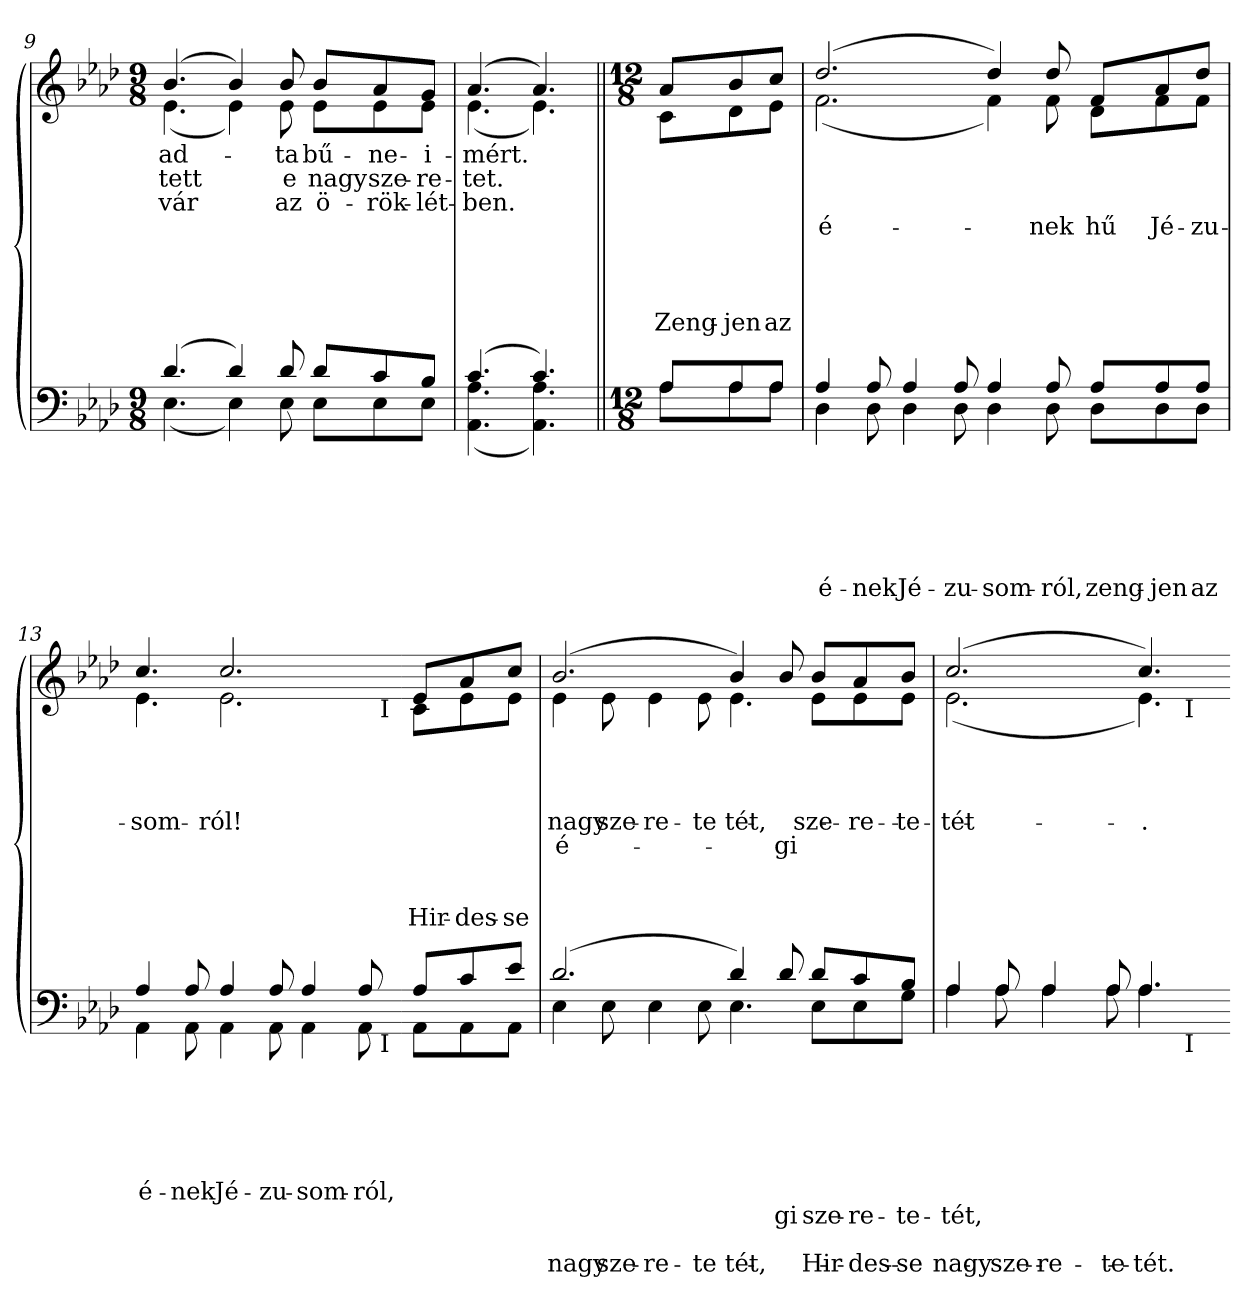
**kern	**text	**text	**text	**text	**text	**text	**text	**text	**text	**kern	**text	**text	**text	**text	**text	**text	**text	**text
*part2	*part2	*part2	*part2	*part2	*part2	*part2	*part2	*part2	*part2	*part1	*part1	*part1	*part1	*part1	*part1	*part1	*part1	*part1
*staff2	*staff2	*staff2	*staff2	*staff2	*staff2	*staff2	*staff2	*staff2	*staff2	*staff1	*staff1	*staff1	*staff1	*staff1	*staff1	*staff1	*staff1	*staff1
*clefF4	*	*	*	*	*	*	*	*	*	*clefG2	*	*	*	*	*	*	*	*
*k[b-e-a-d-]	*	*	*	*	*	*	*	*	*	*k[b-e-a-d-]	*	*	*	*	*	*	*	*
*A-:	*	*	*	*	*	*	*	*	*	*A-:	*	*	*	*	*	*	*	*
*M9/8	*	*	*	*	*	*	*	*	*	*M9/8	*	*	*	*	*	*	*	*
=9	=9	=9	=9	=9	=9	=9	=9	=9	=9	=9	=9	=9	=9	=9	=9	=9	=9	=9
*^	*	*	*	*	*	*	*	*	*	*	*	*	*	*	*	*	*	*
!	!	!	!	!	!	!	!	!	!	!	!	!LO:LY:b	!LO:LY:b	!LO:LY:b	!	!	!	!	!
*	*	*	*	*	*	*	*	*	*	*	*^	*	*	*	*	*	*	*	*
(4.d-/	(<4.E-\	.	.	.	.	.	.	.	.	.	(4.b-/	(<4.e-\	ad-	tett	vár	.	.	.	.	.
4d-/)	4E-\)	.	.	.	.	.	.	.	.	.	4b-/)	4e-\)	.	.	.	.	.	.	.	.
!	!	!	!	!	!	!	!	!	!	!	!	!	!LO:LY:b	!LO:LY:b	!LO:LY:b	!	!	!	!	!
8d-/	8E-\	.	.	.	.	.	.	.	.	.	8b-/	8e-\	-ta	e	az	.	.	.	.	.
!	!	!	!	!	!	!	!	!	!	!	!	!	!LO:LY:b	!LO:LY:b	!LO:LY:b	!	!	!	!	!
8d-/L	8E-\L	.	.	.	.	.	.	.	.	.	8b-/L	8e-\L	bű-	nagy	ö-	.	.	.	.	.
!	!	!	!	!	!	!	!	!	!	!	!	!	!LO:LY:b	!LO:LY:b	!LO:LY:b	!	!	!	!	!
8c/	8E-\	.	.	.	.	.	.	.	.	.	8a-/	8e-\	-ne-	sze-	-rök-	.	.	.	.	.
!	!	!	!	!	!	!	!	!	!	!	!	!	!LO:LY:b	!LO:LY:b	!LO:LY:b	!	!	!	!	!
8B-/J	8E-\J	.	.	.	.	.	.	.	.	.	8g/J	8e-\J	-i-	-re-	-lét-	.	.	.	.	.
=10	=10	=10	=10	=10	=10	=10	=10	=10	=10	=10	=10	=10	=10	=10	=10	=10	=10	=10	=10	=10
!	!	!	!	!	!	!	!	!	!	!	!	!	!LO:LY:b	!LO:LY:b	!LO:LY:b	!	!	!	!	!
(4.c/	(4.AA-\ 4.A-\	.	.	.	.	.	.	.	.	.	(4.a-/	(<4.e-\	-mért.	-tet.	-ben.	.	.	.	.	.
4.c/)	4.AA-\ 4.A-\)	.	.	.	.	.	.	.	.	.	4.a-/)	4.e-\)	.	.	.	.	.	.	.	.
!!LO:LB:g=z	!!
=11||	=11||	=11||	=11||	=11||	=11||	=11||	=11||	=11||	=11||	=11||	=11||	=11||	=11||	=11||	=11||	=11||	=11||	=11||	=11||	=11||
*M12/8	*	*	*	*	*	*	*	*	*	*	*M12/8	*	*	*	*	*	*	*	*	*
!	!	!	!	!	!	!	!	!	!	!	!	!	!	!	!	!	!	!	!	!LO:LY:b
8A-/L	8A-\L	.	.	.	.	.	.	.	.	.	8a-/L	8c\L	.	.	.	.	.	.	.	Zeng-
!	!	!	!	!	!	!	!	!	!	!	!	!	!	!	!	!	!	!	!	!LO:LY:b
8A-/	8A-\	.	.	.	.	.	.	.	.	.	8b-/	8d-\	.	.	.	.	.	.	.	-jen
!	!	!	!	!	!	!	!	!	!	!	!	!	!	!	!	!	!	!	!	!LO:LY:b
8A-/J	8A-\J	.	.	.	.	.	.	.	.	.	8cc/J	8e-\J	.	.	.	.	.	.	.	az
=12	=12	=12	=12	=12	=12	=12	=12	=12	=12	=12	=12	=12	=12	=12	=12	=12	=12	=12	=12	=12
!	!	!	!	!	!	!	!LO:LY:a	!	!	!	!	!	!	!	!	!	!	!	!	!
!	!	!	!	!	!	!	!	!	!	!	!	!	!	!	!	!LO:LY:b	!	!	!	!
4A-/	4D-\	.	.	.	.	.	é-	.	.	.	(2.dd-/	(<2.f\	.	.	.	é-	.	.	.	.
!	!	!	!	!	!	!	!LO:LY:a	!	!	!	!	!	!	!	!	!	!	!	!	!
8A-/	8D-\	.	.	.	.	.	-nek	.	.	.	.	.	.	.	.	.	.	.	.	.
!	!	!	!	!	!	!	!LO:LY:a	!	!	!	!	!	!	!	!	!	!	!	!	!
4A-/	4D-\	.	.	.	.	.	Jé-	.	.	.	.	.	.	.	.	.	.	.	.	.
!	!	!	!	!	!	!	!LO:LY:a	!	!	!	!	!	!	!	!	!	!	!	!	!
8A-/	8D-\	.	.	.	.	.	-zu-	.	.	.	.	.	.	.	.	.	.	.	.	.
!	!	!	!	!	!	!	!LO:LY:a	!	!	!	!	!	!	!	!	!	!	!	!	!
4A-/	4D-\	.	.	.	.	.	-som-	.	.	.	4dd-/)	4f\)	.	.	.	.	.	.	.	.
!	!	!	!	!	!	!	!LO:LY:a	!	!	!	!	!	!	!	!	!	!	!	!	!
!	!	!	!	!	!	!	!	!	!	!	!	!	!	!	!	!LO:LY:b	!	!	!	!
8A-/	8D-\	.	.	.	.	.	-ról,	.	.	.	8dd-/	8f\	.	.	.	-nek	.	.	.	.
!	!	!	!	!	!	!	!LO:LY:a	!	!	!	!	!	!	!	!	!	!	!	!	!
!	!	!	!	!	!	!	!	!	!	!	!	!	!	!	!	!LO:LY:b	!	!	!	!
8A-/L	8D-\L	.	.	.	.	.	zeng-	.	.	.	8f/L	8d-\L	.	.	.	hű	.	.	.	.
!	!	!	!	!	!	!	!LO:LY:a	!	!	!	!	!	!	!	!	!	!	!	!	!
!	!	!	!	!	!	!	!	!	!	!	!	!	!	!	!	!LO:LY:b	!	!	!	!
8A-/	8D-\	.	.	.	.	.	-jen	.	.	.	8a-/	8f\	.	.	.	Jé-	.	.	.	.
!	!	!	!	!	!	!	!LO:LY:a	!	!	!	!	!	!	!	!	!	!	!	!	!
!	!	!	!	!	!	!	!	!	!	!	!	!	!	!	!	!LO:LY:b	!	!	!	!
8A-/J	8D-\J	.	.	.	.	.	az	.	.	.	8dd-/J	8f\J	.	.	.	-zu-	.	.	.	.
*	*	*	*	*	*	*	*	*	*	*	*v	*v	*	*	*	*	*	*	*	*
=13	=13	=13	=13	=13	=13	=13	=13	=13	=13	=13	=13	=13	=13	=13	=13	=13	=13	=13	=13
*	*	*	*	*	*	*	*	*	*	*	*^	*	*	*	*	*	*	*	*
!	!	!	!	!	!	!	!LO:LY:a	!	!	!	!	!	!	!	!	!	!	!	!	!
!	!	!	!	!	!	!	!	!	!	!	!	!	!	!	!	!LO:LY:b	!	!	!	!
*	*^	*	*	*	*	*	*	*	*	*	*	*^	*	*	*	*	*	*	*	*
4A-/	4AA-\	1ryy	.	.	.	.	.	é-	.	.	.	4.cc/	4.e-\	1ryy	.	.	.	-som-	.	.	.	.
!	!	!	!	!	!	!	!	!LO:LY:a	!	!	!	!	!	!	!	!	!	!	!	!	!	!
8A-/	8AA-\	.	.	.	.	.	.	-nek	.	.	.	.	.	.	.	.	.	.	.	.	.	.
!	!	!	!	!	!	!	!	!LO:LY:a	!	!	!	!	!	!	!	!	!	!	!	!	!	!
!	!	!	!	!	!	!	!	!	!	!	!	!	!	!	!	!	!	!LO:LY:b	!	!	!	!
4A-/	4AA-\	.	.	.	.	.	.	Jé-	.	.	.	2.cc/	2.e-\	.	.	.	.	-ról!	.	.	.	.
!	!	!	!	!	!	!	!	!LO:LY:a	!	!	!	!	!	!	!	!	!	!	!	!	!	!
8A-/	8AA-\	.	.	.	.	.	.	-zu-	.	.	.	.	.	.	.	.	.	.	.	.	.	.
!	!	!	!	!	!	!	!	!LO:LY:a	!	!	!	!	!	!	!	!	!	!	!	!	!	!
4A-/	4AA-\	.	.	.	.	.	.	-som-	.	.	.	.	.	.	.	.	.	.	.	.	.	.
!	!	!	!	!	!	!	!	!LO:LY:a	!	!	!	!	!	!	!	!	!	!	!	!	!	!
8A-/	8AA-\	16ryy	.	.	.	.	.	-ról,	.	.	.	.	.	16ryy	.	.	.	.	.	.	.	.
!	!	!	!	!	!	!	!	!	!	!	!	!	!	!LO:TX:b:t=I	!	!	!	!	!	!	!	!
!	!	!LO:TX:b:t=I	!	!	!	!	!	!	!	!	!	!	!	!	!	!	!	!	!	!	!	!
.	.	16ryy	.	.	.	.	.	.	.	.	.	.	.	16ryy	.	.	.	.	.	.	.	.
*	*v	*v	*	*	*	*	*	*	*	*	*	*	*	*	*	*	*	*	*	*	*	*
*	*	*	*	*	*	*	*	*	*	*	*	*v	*v	*	*	*	*	*	*	*	*
!!LO:LB:g=z
=14-	=14-	=14-	=14-	=14-	=14-	=14-	=14-	=14-	=14-	=14-	=14-	=14-	=14-	=14-	=14-	=14-	=14-	=14-	=14-	=14-
*	*^	*	*	*	*	*	*	*	*	*	*	*^	*	*	*	*	*	*	*	*
!	!	!	!	!	!	!	!	!	!	!	!	!	!	!	!	!	!	!	!	!	!	!LO:LY:b
*	*v	*v	*	*	*	*	*	*	*	*	*	*	*	*	*	*	*	*	*	*	*	*
*	*	*	*	*	*	*	*	*	*	*	*	*v	*v	*	*	*	*	*	*	*	*
8A-/L	8AA-\L	.	.	.	.	.	.	.	.	.	8e-/L	8c\L	.	.	.	.	.	.	.	Hir-
!	!	!	!	!	!	!	!	!	!	!	!	!	!	!	!	!	!	!	!	!LO:LY:b
8c/	8AA-\	.	.	.	.	.	.	.	.	.	8a-/	8e-\	.	.	.	.	.	.	.	-des-
!	!	!	!	!	!	!	!	!	!	!	!	!	!	!	!	!	!	!	!	!LO:LY:b
8e-/J	8AA-\J	.	.	.	.	.	.	.	.	.	8cc/J	8e-\J	.	.	.	.	.	.	.	-se
=15	=15	=15	=15	=15	=15	=15	=15	=15	=15	=15	=15	=15	=15	=15	=15	=15	=15	=15	=15	=15
!	!	!	!	!	!	!	!	!LO:LY:a	!	!	!	!	!	!	!	!	!	!	!	!
!	!	!	!	!	!	!	!	!	!	!LO:LY:b	!	!	!	!	!	!	!	!	!	!
!	!	!	!	!	!	!	!	!	!	!	!	!	!	!	!	!	!LO:LY:a	!	!	!
!	!	!	!	!	!	!	!	!	!	!	!	!	!	!	!	!LO:LY:b	!	!	!	!
(2.d-/	4E-\	.	.	.	.	.	.	.	.	nagy	(2.b-/	4e-\	.	.	.	nagy	é-	.	.	.
!	!	!	!	!	!	!	!	!	!	!LO:LY:b	!	!	!	!	!	!	!	!	!	!
!	!	!	!	!	!	!	!	!	!	!	!	!	!	!	!	!LO:LY:b	!	!	!	!
.	8E-\	.	.	.	.	.	.	.	.	sze-	.	8e-\	.	.	.	sze-	.	.	.	.
!	!	!	!	!	!	!	!	!	!	!LO:LY:b	!	!	!	!	!	!	!	!	!	!
!	!	!	!	!	!	!	!	!	!	!	!	!	!	!	!	!LO:LY:b	!	!	!	!
.	4E-\	.	.	.	.	.	.	.	.	-re-	.	4e-\	.	.	.	-re-	.	.	.	.
!	!	!	!	!	!	!	!	!	!	!LO:LY:b	!	!	!	!	!	!	!	!	!	!
!	!	!	!	!	!	!	!	!	!	!	!	!	!	!	!	!LO:LY:b	!	!	!	!
.	8E-\	.	.	.	.	.	.	.	.	-te-	.	8e-\	.	.	.	-te-	.	.	.	.
!	!	!	!	!	!	!	!	!	!	!LO:LY:b	!	!	!	!	!	!	!	!	!	!
!	!	!	!	!	!	!	!	!	!	!	!	!	!	!	!	!LO:LY:b	!	!	!	!
4d-/)	4.E-\	.	.	.	.	.	.	.	.	-tét,	4b-/)	4.e-\	.	.	.	-tét,	.	.	.	.
!	!	!	!	!	!	!	!	!LO:LY:a	!	!	!	!	!	!	!	!	!	!	!	!
!	!	!	!	!	!	!	!	!	!	!	!	!	!	!	!	!	!LO:LY:a	!	!	!
8d-/	.	.	.	.	.	.	.	-gi	.	.	8b-/	.	.	.	.	.	-gi	.	.	.
!	!	!	!	!	!	!	!	!LO:LY:a	!	!LO:LY:b	!	!	!	!	!	!	!	!	!	!
!	!	!	!	!	!	!	!	!	!	!	!	!	!	!	!	!LO:LY:b	!	!	!	!
8d-/L	8E-\L	.	.	.	.	.	.	sze-	.	Hir-	8b-/L	8e-\L	.	.	.	sze-	.	.	.	.
!	!	!	!	!	!	!	!	!LO:LY:a	!	!LO:LY:b	!	!	!	!	!	!	!	!	!	!
!	!	!	!	!	!	!	!	!	!	!	!	!	!	!	!	!LO:LY:b	!	!	!	!
8c/	8E-\	.	.	.	.	.	.	-re-	.	-des-	8a-/	8e-\	.	.	.	-re-	.	.	.	.
!	!	!	!	!	!	!	!	!LO:LY:a	!	!LO:LY:b	!	!	!	!	!	!	!	!	!	!
!	!	!	!	!	!	!	!	!	!	!	!	!	!	!	!	!LO:LY:b	!	!	!	!
8B-/J	8G\J	.	.	.	.	.	.	-te-	.	-se	8b-/J	8e-\J	.	.	.	-te-	.	.	.	.
*	*	*	*	*	*	*	*	*	*	*	*v	*v	*	*	*	*	*	*	*	*
=16	=16	=16	=16	=16	=16	=16	=16	=16	=16	=16	=16	=16	=16	=16	=16	=16	=16	=16	=16
*	*	*	*	*	*	*	*	*	*	*	*^	*	*	*	*	*	*	*	*
!	!	!	!	!	!	!	!	!LO:LY:a	!	!LO:LY:b	!	!	!	!	!	!	!	!	!	!
!	!	!	!	!	!	!	!	!	!	!	!	!	!	!	!	!LO:LY:b	!	!	!	!
*	*^	*	*	*	*	*	*	*	*	*	*	*^	*	*	*	*	*	*	*	*
4A-/	4A-\	2ryy	.	.	.	.	.	.	tét,	.	nagy	(2.cc/	(<2.e-\	2ryy	.	.	.	tét	.	.	.	.
!	!	!	!	!	!	!	!	!	!LO:LY:a	!	!	!	!	!	!	!	!	!	!	!	!	!
!	!	!	!	!	!	!	!	!	!	!	!LO:LY:b	!	!	!	!	!	!	!	!	!	!	!
8A-/	8A-\	.	.	.	.	.	.	.	.	.	sze-	.	.	.	.	.	.	.	.	.	.	.
!	!	!	!	!	!	!	!	!	!LO:LY:a	!	!	!	!	!	!	!	!	!	!	!	!	!
!	!	!	!	!	!	!	!	!	!	!	!LO:LY:b	!	!	!	!	!	!	!	!	!	!	!
4A-/	4A-\	.	.	.	.	.	.	.	.	.	-re-	.	.	.	.	.	.	.	.	.	.	.
.	.	4...ryy	.	.	.	.	.	.	.	.	.	.	.	4...ryy	.	.	.	.	.	.	.	.
!	!	!	!	!	!	!	!	!	!LO:LY:a	!	!	!	!	!	!	!	!	!	!	!	!	!
!	!	!	!	!	!	!	!	!	!	!	!LO:LY:b	!	!	!	!	!	!	!	!	!	!	!
8A-/	8A-\	.	.	.	.	.	.	.	.	.	-te-	.	.	.	.	.	.	.	.	.	.	.
!	!	!	!	!	!	!	!	!	!LO:LY:a	!	!	!	!	!	!	!	!	!	!	!	!	!
!	!	!	!	!	!	!	!	!	!	!	!LO:LY:b	!	!	!	!	!	!	!	!	!	!	!
!	!	!	!	!	!	!	!	!	!	!	!	!	!	!	!	!	!	!LO:LY:b	!	!	!	!
4.A-/	4.A-\	.	.	.	.	.	.	.	.	.	-tét.	4.cc/)	4.e-\)	.	.	.	.	-.	.	.	.	.
!	!	!	!	!	!	!	!	!	!	!	!	!	!	!LO:TX:b:t=I	!	!	!	!	!	!	!	!
!	!	!LO:TX:b:t=I	!	!	!	!	!	!	!	!	!	!	!	!	!	!	!	!	!	!	!	!
.	.	8ryy	.	.	.	.	.	.	.	.	.	.	.	8ryy	.	.	.	.	.	.	.	.
.	.	32ryy	.	.	.	.	.	.	.	.	.	.	.	32ryy	.	.	.	.	.	.	.	.
*v	*v	*v	*	*	*	*	*	*	*	*	*	*	*	*	*	*	*	*	*	*	*	*
*	*	*	*	*	*	*	*	*	*	*v	*v	*v	*	*	*	*	*	*	*	*
=-	=-	=-	=-	=-	=-	=-	=-	=-	=-	=-	=-	=-	=-	=-	=-	=-	=-	=-
*-	*-	*-	*-	*-	*-	*-	*-	*-	*-	*-	*-	*-	*-	*-	*-	*-	*-	*-
